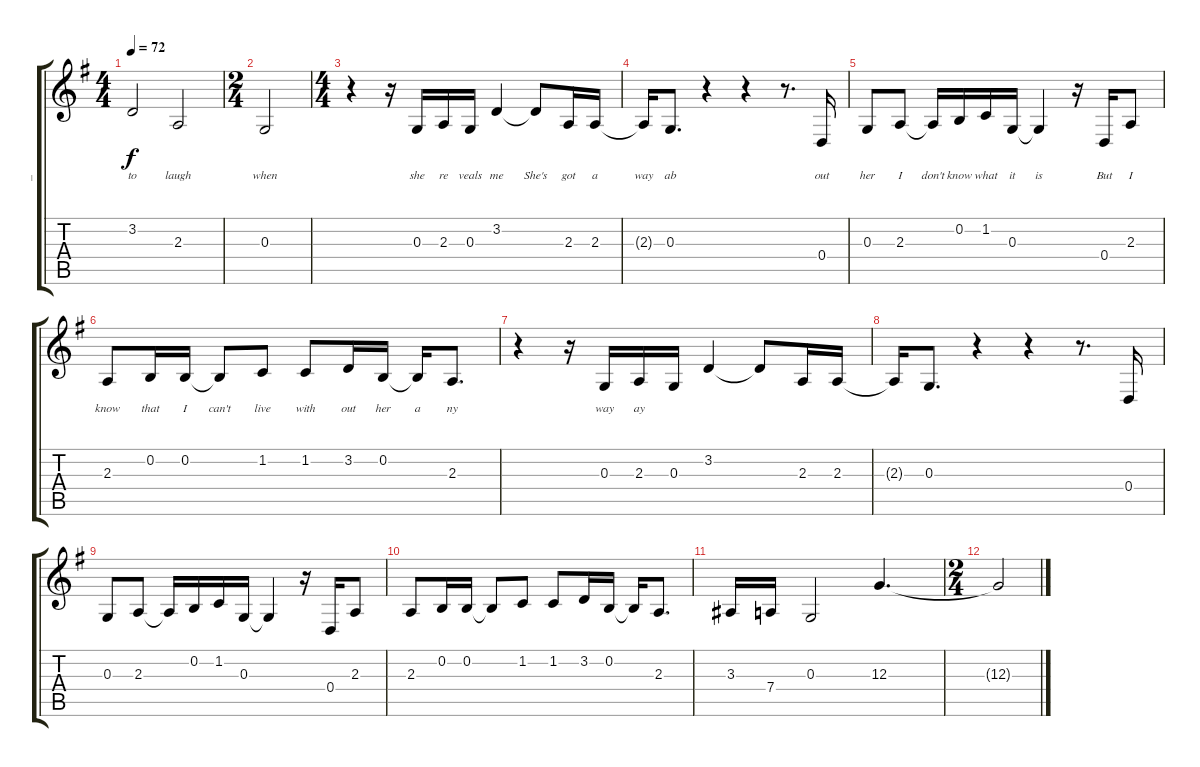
\track ("_" "_") {instrument lead1square}
\staff {score tabs}
\tuning (E4 B3 G3 D3 A2 E2) {hide}
\ts (4 4)
\tempo 72
\clef g2
\ks g
3.2.2{lyrics (0 "to") lyrics (1 "") lyrics (2 "") lyrics (3 "") lyrics (4 "") dy f} 2.3.2{lyrics (0 "laugh") lyrics (1 "") lyrics (2 "") lyrics (3 "") lyrics (4 "")} |
\ts (2 4)
0.3.2{lyrics (0 "when") lyrics (1 "") lyrics (2 "") lyrics (3 "") lyrics (4 "")} |
\ts (4 4)
r.4 r.16 0.3.16{lyrics (0 "she") lyrics (1 "") lyrics (2 "") lyrics (3 "") lyrics (4 "")} 2.3.16{lyrics (0 "re") lyrics (1 "") lyrics (2 "") lyrics (3 "") lyrics (4 "")} 0.3.16{lyrics (0 "veals") lyrics (1 "") lyrics (2 "") lyrics (3 "") lyrics (4 "")} 3.2.4{lyrics (0 "me") lyrics (1 "") lyrics (2 "") lyrics (3 "") lyrics (4 "")} 3.2{t}.8{lyrics (0 "She's") lyrics (1 "") lyrics (2 "") lyrics (3 "") lyrics (4 "")} 2.3.16{lyrics (0 "got") lyrics (1 "") lyrics (2 "") lyrics (3 "") lyrics (4 "")} 2.3.16{lyrics (0 "a") lyrics (1 "") lyrics (2 "") lyrics (3 "") lyrics (4 "")} |
2.3{t}.16{lyrics (0 "way") lyrics (1 "") lyrics (2 "") lyrics (3 "") lyrics (4 "")} 0.3.8{d lyrics (0 "ab") lyrics (1 "") lyrics (2 "") lyrics (3 "") lyrics (4 "")} r.4 r.4 r.8{d} 0.4.16{lyrics (0 "out") lyrics (1 "") lyrics (2 "") lyrics (3 "") lyrics (4 "")} |
0.3.8{lyrics (0 "her") lyrics (1 "") lyrics (2 "") lyrics (3 "") lyrics (4 "")} 2.3.8{lyrics (0 "I") lyrics (1 "") lyrics (2 "") lyrics (3 "") lyrics (4 "")} 2.3{t}.16{lyrics (0 "don't") lyrics (1 "") lyrics (2 "") lyrics (3 "") lyrics (4 "")} 0.2.16{lyrics (0 "know") lyrics (1 "") lyrics (2 "") lyrics (3 "") lyrics (4 "")} 1.2.16{lyrics (0 "what") lyrics (1 "") lyrics (2 "") lyrics (3 "") lyrics (4 "")} 0.3.16{lyrics (0 "it") lyrics (1 "") lyrics (2 "") lyrics (3 "") lyrics (4 "")} 0.3{t}.4{lyrics (0 "is") lyrics (1 "") lyrics (2 "") lyrics (3 "") lyrics (4 "")} r.16 0.4.16{lyrics (0 "But") lyrics (1 "") lyrics (2 "") lyrics (3 "") lyrics (4 "")} 2.3.8{lyrics (0 "I") lyrics (1 "") lyrics (2 "") lyrics (3 "") lyrics (4 "")} |
2.3.8{lyrics (0 "know") lyrics (1 "") lyrics (2 "") lyrics (3 "") lyrics (4 "")} 0.2.16{lyrics (0 "that") lyrics (1 "") lyrics (2 "") lyrics (3 "") lyrics (4 "")} 0.2.16{lyrics (0 "I") lyrics (1 "") lyrics (2 "") lyrics (3 "") lyrics (4 "")} 0.2{t}.8{lyrics (0 "can't") lyrics (1 "") lyrics (2 "") lyrics (3 "") lyrics (4 "")} 1.2.8{lyrics (0 "live") lyrics (1 "") lyrics (2 "") lyrics (3 "") lyrics (4 "")} 1.2.8{lyrics (0 "with") lyrics (1 "") lyrics (2 "") lyrics (3 "") lyrics (4 "")} 3.2.16{lyrics (0 "out") lyrics (1 "") lyrics (2 "") lyrics (3 "") lyrics (4 "")} 0.2.16{lyrics (0 "her") lyrics (1 "") lyrics (2 "") lyrics (3 "") lyrics (4 "")} 0.2{t}.16{lyrics (0 "a") lyrics (1 "") lyrics (2 "") lyrics (3 "") lyrics (4 "")} 2.3.8{d lyrics (0 "ny") lyrics (1 "") lyrics (2 "") lyrics (3 "") lyrics (4 "")} |
r.4 r.16 0.3.16{lyrics (0 "way") lyrics (1 "") lyrics (2 "") lyrics (3 "") lyrics (4 "")} 2.3.16{lyrics (0 "ay") lyrics (1 "") lyrics (2 "") lyrics (3 "") lyrics (4 "")} 0.3.16 3.2.4 3.2{t}.8 2.3.16 2.3.16 |
2.3{t}.16 0.3.8{d} r.4 r.4 r.8{d} 0.4.16 |
0.3.8 2.3.8 2.3{t}.16 0.2.16 1.2.16 0.3.16 0.3{t}.4 r.16 0.4.16 2.3.8 |
2.3.8 0.2.16 0.2.16 0.2{t}.8 1.2.8 1.2.8 3.2.16 0.2.16 0.2{t}.16 2.3.8{d} |
3.3.16 7.4.16 0.3.2 12.3.4{d} |
\ts (2 4)
12.3{t}.2
